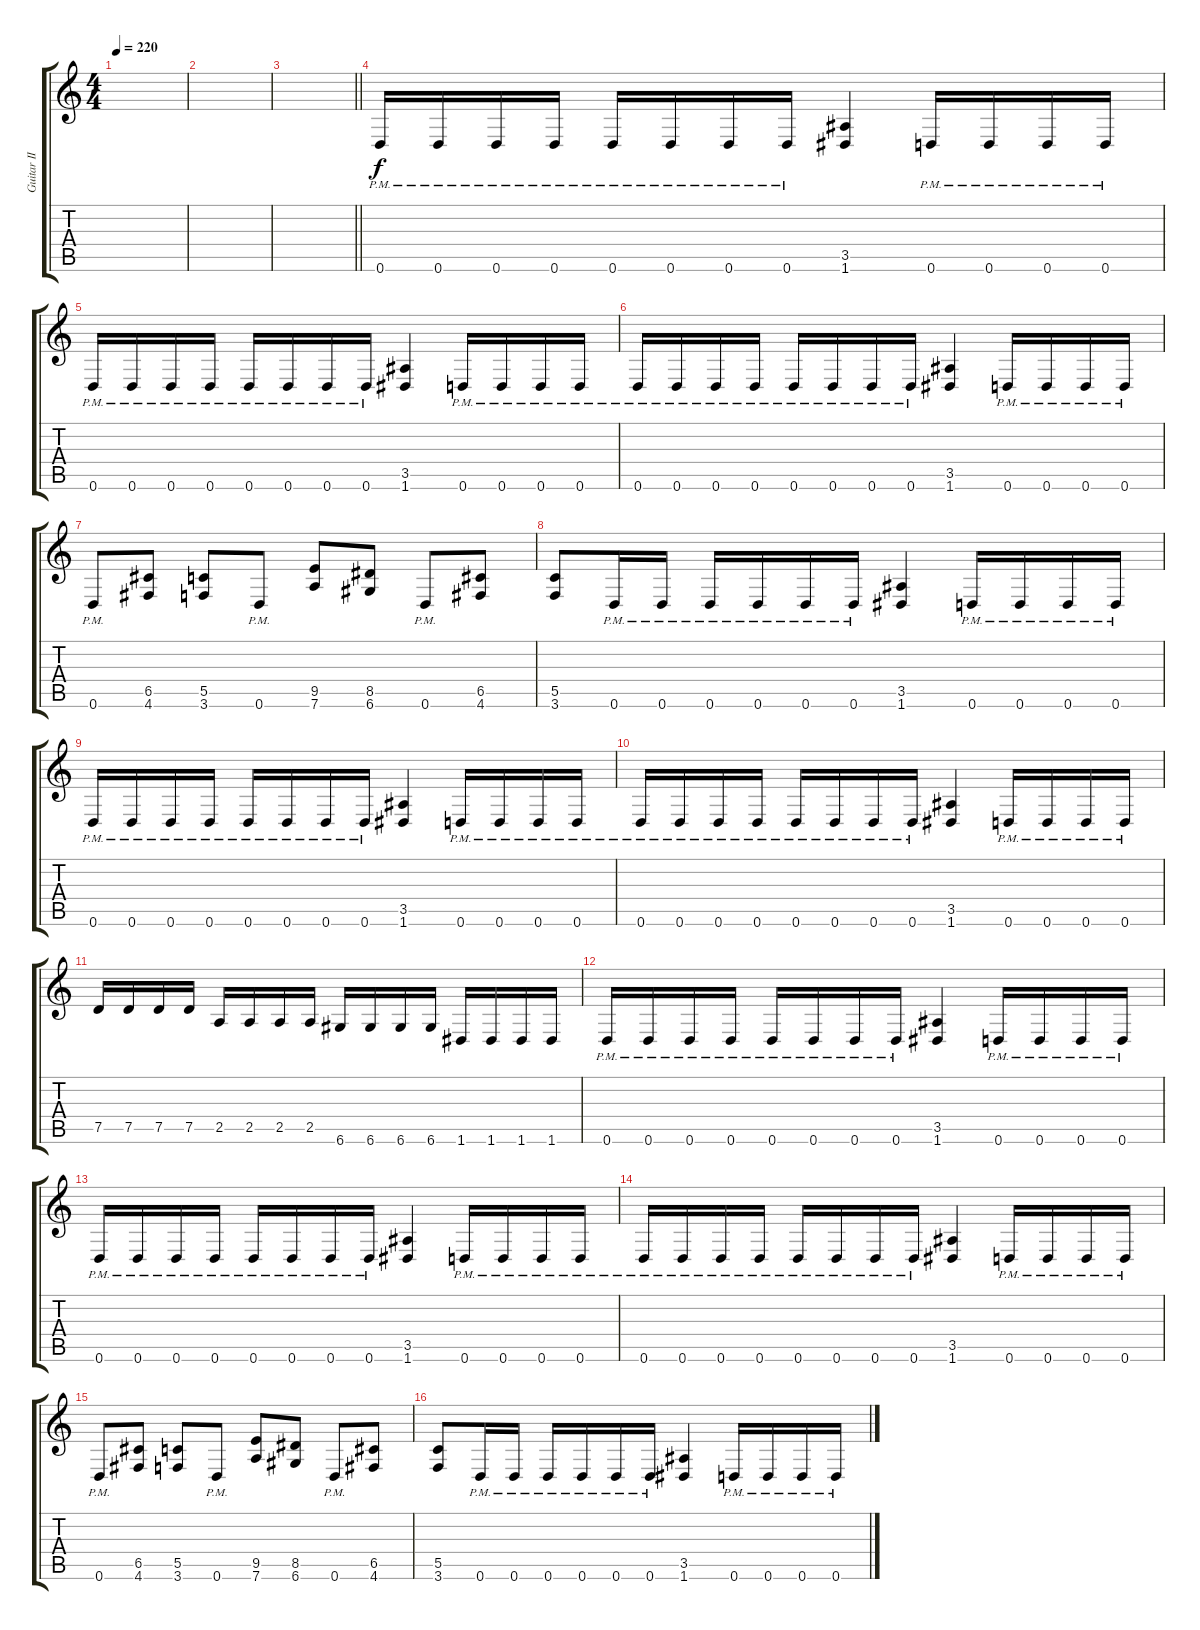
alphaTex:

\track ("Guitar II" "Guitar II") {instrument distortionguitar}
\staff {score tabs}
\tuning (D4 A3 F3 C3 G2 D2) {hide}
\ts (4 4)
\tempo 220
\clef g2
\ks c
|
|
\barLineRight lightlight
|
\section ("" "")
0.6{pm}.16 0.6{pm}.16 0.6{pm}.16 0.6{pm}.16 0.6{pm}.16 0.6{pm}.16 0.6{pm}.16 0.6{pm}.16 (3.5 1.6).4 0.6{pm}.16 0.6{pm}.16 0.6{pm}.16 0.6{pm}.16 |
0.6{pm}.16 0.6{pm}.16 0.6{pm}.16 0.6{pm}.16 0.6{pm}.16 0.6{pm}.16 0.6{pm}.16 0.6{pm}.16 (3.5 1.6).4 0.6{pm}.16 0.6{pm}.16 0.6{pm}.16 0.6{pm}.16 |
0.6{pm}.16 0.6{pm}.16 0.6{pm}.16 0.6{pm}.16 0.6{pm}.16 0.6{pm}.16 0.6{pm}.16 0.6{pm}.16 (3.5 1.6).4 0.6{pm}.16 0.6{pm}.16 0.6{pm}.16 0.6{pm}.16 |
0.6{pm}.8 (6.5 4.6).8 (5.5 3.6).8 0.6{pm}.8 (9.5 7.6).8 (8.5 6.6).8 0.6{pm}.8 (6.5 4.6).8 |
(5.5 3.6).8 0.6{pm}.16 0.6{pm}.16 0.6{pm}.16 0.6{pm}.16 0.6{pm}.16 0.6{pm}.16 (3.5 1.6).4 0.6{pm}.16 0.6{pm}.16 0.6{pm}.16 0.6{pm}.16 |
0.6{pm}.16 0.6{pm}.16 0.6{pm}.16 0.6{pm}.16 0.6{pm}.16 0.6{pm}.16 0.6{pm}.16 0.6{pm}.16 (3.5 1.6).4 0.6{pm}.16 0.6{pm}.16 0.6{pm}.16 0.6{pm}.16 |
0.6{pm}.16 0.6{pm}.16 0.6{pm}.16 0.6{pm}.16 0.6{pm}.16 0.6{pm}.16 0.6{pm}.16 0.6{pm}.16 (3.5 1.6).4 0.6{pm}.16 0.6{pm}.16 0.6{pm}.16 0.6{pm}.16 |
7.5.16 7.5.16 7.5.16 7.5.16 2.5.16 2.5.16 2.5.16 2.5.16 6.6.16 6.6.16 6.6.16 6.6.16 1.6.16 1.6.16 1.6.16 1.6.16 |
0.6{pm}.16 0.6{pm}.16 0.6{pm}.16 0.6{pm}.16 0.6{pm}.16 0.6{pm}.16 0.6{pm}.16 0.6{pm}.16 (3.5 1.6).4 0.6{pm}.16 0.6{pm}.16 0.6{pm}.16 0.6{pm}.16 |
0.6{pm}.16 0.6{pm}.16 0.6{pm}.16 0.6{pm}.16 0.6{pm}.16 0.6{pm}.16 0.6{pm}.16 0.6{pm}.16 (3.5 1.6).4 0.6{pm}.16 0.6{pm}.16 0.6{pm}.16 0.6{pm}.16 |
0.6{pm}.16 0.6{pm}.16 0.6{pm}.16 0.6{pm}.16 0.6{pm}.16 0.6{pm}.16 0.6{pm}.16 0.6{pm}.16 (3.5 1.6).4 0.6{pm}.16 0.6{pm}.16 0.6{pm}.16 0.6{pm}.16 |
0.6{pm}.8 (6.5 4.6).8 (5.5 3.6).8 0.6{pm}.8 (9.5 7.6).8 (8.5 6.6).8 0.6{pm}.8 (6.5 4.6).8 |
(5.5 3.6).8 0.6{pm}.16 0.6{pm}.16 0.6{pm}.16 0.6{pm}.16 0.6{pm}.16 0.6{pm}.16 (3.5 1.6).4 0.6{pm}.16 0.6{pm}.16 0.6{pm}.16 0.6{pm}.16
